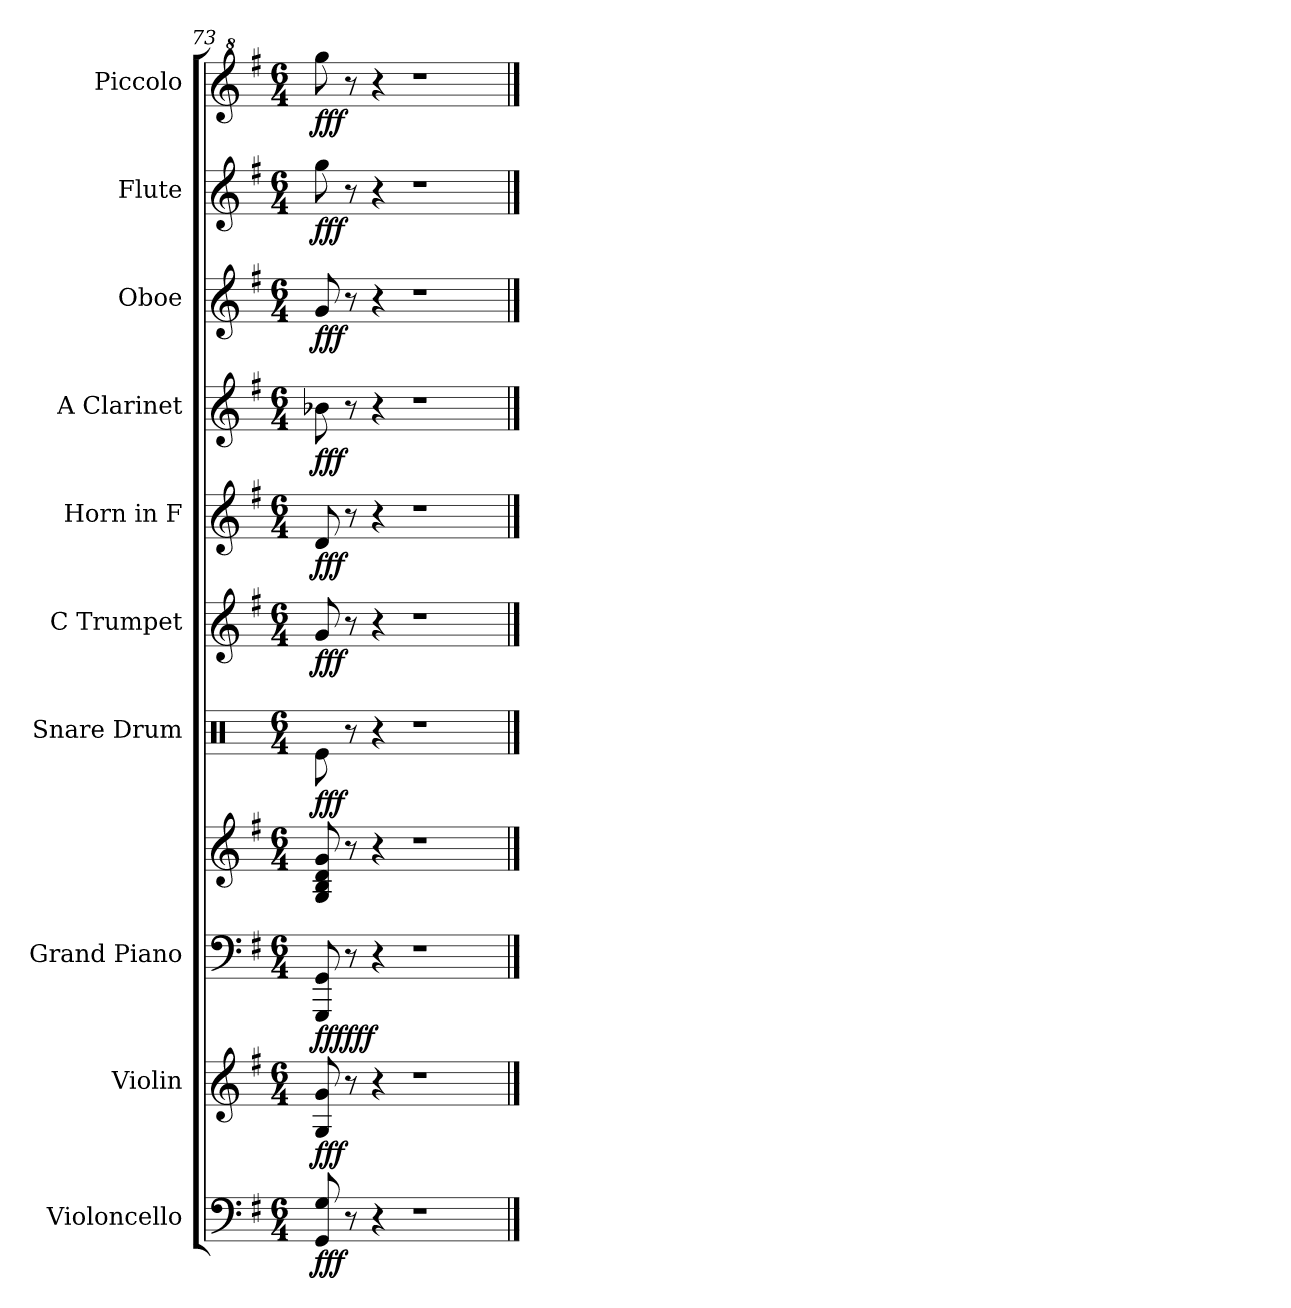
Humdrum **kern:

**kern	**dynam	**kern	**dynam	**kern	**kern	**dynam	**kern	**dynam	**kern	**dynam	**kern	**dynam	**kern	**dynam	**kern	**dynam	**kern	**dynam	**kern	**dynam
*part10	*part10	*part9	*part9	*part8	*part8	*part8	*part7	*part7	*part6	*part6	*part5	*part5	*part4	*part4	*part3	*part3	*part2	*part2	*part1	*part1
*staff11	*staff11	*staff10	*staff10	*staff9	*staff8	*staff8/9	*staff7	*staff7	*staff6	*staff6	*staff5	*staff5	*staff4	*staff4	*staff3	*staff3	*staff2	*staff2	*staff1	*staff1
*I"Violoncello	*	*I"Violin	*	*I"Grand Piano	*	*	*I"Snare Drum	*	*I"C Trumpet	*	*I"Horn in F	*	*I"A Clarinet	*	*I"Oboe	*	*I"Flute	*	*I"Piccolo	*
*I'Vc.	*	*I'Vln.	*	*I'Pno.	*	*	*I'Sn. Dr.	*	*I'C Tpt.	*	*	*	*I'A Cl.	*	*I'Ob.	*	*I'Fl.	*	*I'Picc.	*
*clefF4	*	*clefG2	*	*clefF4	*clefG2	*	*clefX	*	*clefG2	*	*clefG2	*	*clefG2	*	*clefG2	*	*clefG2	*	*clefG^2	*
*	*	*	*	*	*	*	*	*	*	*	*ITrd4c7	*	*ITrd2c3	*	*	*	*	*	*	*
*k[f#]	*	*k[f#]	*	*k[f#]	*k[f#]	*	*k[]	*	*k[f#]	*	*k[]	*	*k[f#c#g#d#]	*	*k[f#]	*	*k[f#]	*	*k[f#]	*
*M6/4	*	*M6/4	*	*M6/4	*M6/4	*	*M6/4	*	*M6/4	*	*M6/4	*	*M6/4	*	*M6/4	*	*M6/4	*	*M6/4	*
=73	=73	=73	=73	=73	=73	=73	=73	=73	=73	=73	=73	=73	=73	=73	=73	=73	=73	=73	=73	=73
!	!LO:DY:b	!	!LO:DY:b	!	!	!LO:DY:b=2	!	!	!	!	!	!	!	!	!	!	!	!	!	!
!	!	!	!	!	!	!LO:DY:n=1:b	!	!LO:DY:b	!	!LO:DY:b	!	!LO:DY:b	!	!LO:DY:b	!	!LO:DY:b	!	!LO:DY:b	!	!LO:DY:b
8GG/ 8G/	fff	8G/ 8g/	fff	8GGG/ 8GG/	8G/ 8B/ 8d/ 8g/	fff fff	8Re\	fff	8g/	fff	8G/	fff	8gn\	fff	8g/	fff	8gg\	fff	8ggg\	fff
8r	.	8r	.	8r	8r	.	8r	.	8r	.	8r	.	8r	.	8r	.	8r	.	8r	.
4r	.	4r	.	4r	4r	.	4r	.	4r	.	4r	.	4r	.	4r	.	4r	.	4r	.
1r	.	1r	.	1r	1r	.	1r	.	1r	.	1r	.	1r	.	1r	.	1r	.	1r	.
==	==	==	==	==	==	==	==	==	==	==	==	==	==	==	==	==	==	==	==	==
*-	*-	*-	*-	*-	*-	*-	*-	*-	*-	*-	*-	*-	*-	*-	*-	*-	*-	*-	*-	*-
